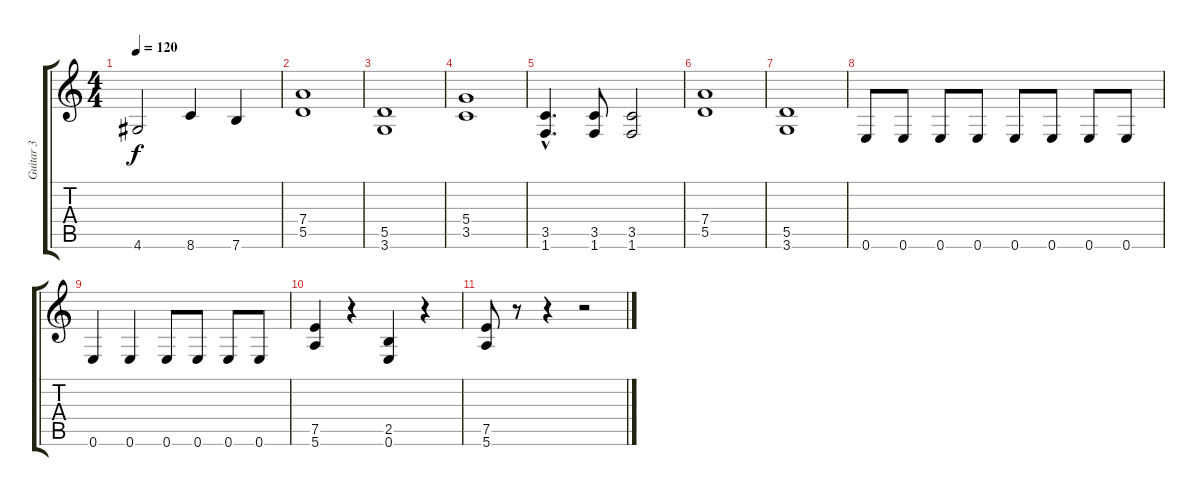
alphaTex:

\track ("Guitar 3" "Guitar 3") {instrument distortionguitar}
\staff {score tabs}
\tuning (E4 B3 G3 D3 A2 E2) {hide}
\ts (4 4)
\tempo 120
\clef g2
\ks c
4.6.2{dy f} 8.6.4 7.6.4 |
(7.4 5.5).1 |
(5.5 3.6).1 |
(5.4 3.5).1 |
(3.5{hac} 1.6{hac}).4{d} (3.5 1.6).8 (3.5 1.6).2 |
(7.4 5.5).1 |
(5.5 3.6).1 |
0.6.8 0.6.8 0.6.8 0.6.8 0.6.8 0.6.8 0.6.8 0.6.8 |
0.6.4 0.6.4 0.6.8 0.6.8 0.6.8 0.6.8 |
(7.5 5.6).4 r.4 (2.5 0.6).4 r.4 |
(7.5 5.6).8 r.8 r.4 r.2
